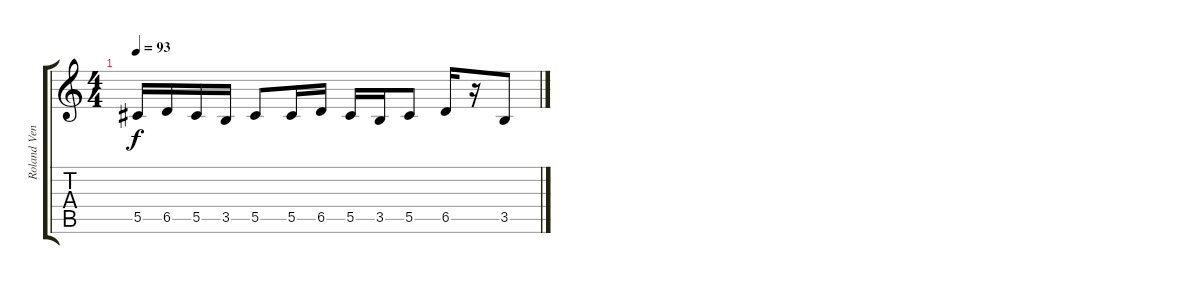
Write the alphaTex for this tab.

\track ("Roland Vencelj" "Roland Ven") {instrument distortionguitar}
\staff {score tabs}
\tuning (Eb4 Bb3 Gb3 Db3 Ab2 Db2) {hide}
\ts (4 4)
\tempo 93
\clef g2
\ks c
5.5.16{dy f} 6.5.16 5.5.16 3.5.16 5.5.8 5.5.16 6.5.16 5.5.16 3.5.16 5.5.8 6.5.16 r.16 3.5.8
